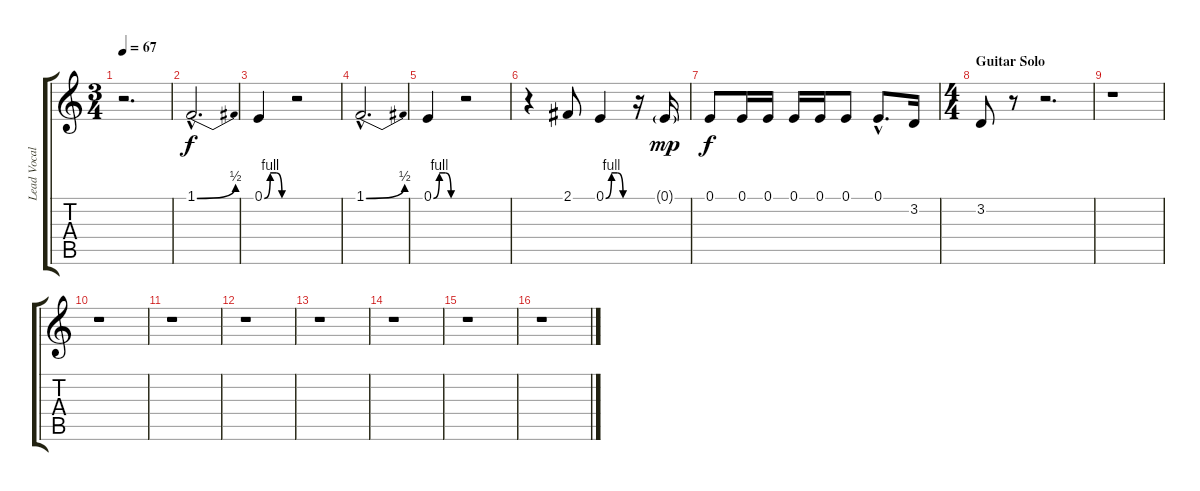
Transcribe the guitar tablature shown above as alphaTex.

\track ("Lead Vocals" "Lead Vocal") {instrument tenorsax}
\staff {score tabs}
\tuning (E4 B3 G3 D3 A2 E2) {hide}
\ts (3 4)
\tempo 67
\clef g2
\ks c
r.2{d dy f} |
1.1{be (bend 0 0 60 2) hac}.2{d} |
0.1{be (custom 0 0 15 4 30 4 45 0 60 0)}.4 r.2 |
1.1{be (bend 0 0 60 2) hac}.2{d} |
0.1{be (custom 0 0 15 4 30 4 45 0 60 0)}.4 r.2 |
r.4 2.1.8 0.1{be (custom 0 0 15 4 30 4 45 0 60 0)}.4 r.16 0.1{g}.16{dy mp} |
0.1.8{dy f} 0.1.16 0.1.16 0.1.16 0.1.16 0.1.8 0.1{hac}.8{d} 3.2.16 |
\ts (4 4)
\section ("" "Guitar Solo")
3.2.8 r.8 r.2{d} |
r.1 |
r.1 |
r.1 |
r.1 |
r.1 |
r.1 |
r.1 |
r.1
